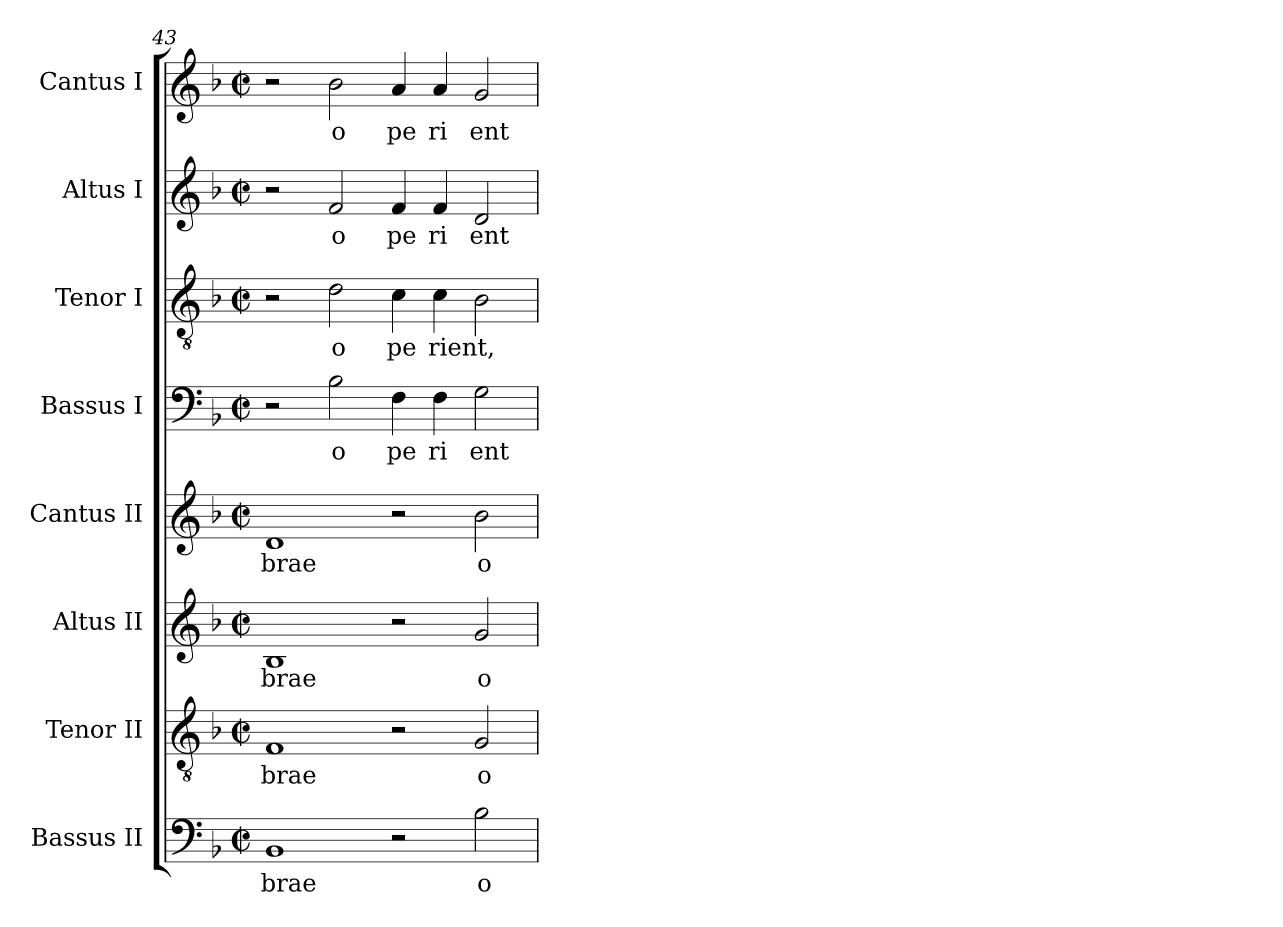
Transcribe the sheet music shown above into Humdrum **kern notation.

**kern	**text	**kern	**text	**kern	**text	**kern	**text	**kern	**text	**kern	**text	**kern	**text	**kern	**text
*part8	*part8	*part7	*part7	*part6	*part6	*part5	*part5	*part4	*part4	*part3	*part3	*part2	*part2	*part1	*part1
*staff8	*staff8	*staff7	*staff7	*staff6	*staff6	*staff5	*staff5	*staff4	*staff4	*staff3	*staff3	*staff2	*staff2	*staff1	*staff1
*I"Bassus II	*	*I"Tenor II	*	*I"Altus II	*	*I"Cantus II	*	*I"Bassus I	*	*I"Tenor I	*	*I"Altus I	*	*I"Cantus I	*
*clefF4	*	*clefGv2	*	*clefG2	*	*clefG2	*	*clefF4	*	*clefGv2	*	*clefG2	*	*clefG2	*
*k[b-]	*	*k[b-]	*	*k[b-]	*	*k[b-]	*	*k[b-]	*	*k[b-]	*	*k[b-]	*	*k[b-]	*
*F:	*	*F:	*	*F:	*	*F:	*	*F:	*	*F:	*	*F:	*	*F:	*
*M2/2	*	*M2/2	*	*M2/2	*	*M2/2	*	*M2/2	*	*M2/2	*	*M2/2	*	*M2/2	*
*met(c|)	*	*met(c|)	*	*met(c|)	*	*met(c|)	*	*met(c|)	*	*met(c|)	*	*met(c|)	*	*met(c|)	*
=43	=43	=43	=43	=43	=43	=43	=43	=43	=43	=43	=43	=43	=43	=43	=43
!	!LO:LY:b:cj	!	!LO:LY:b:cj	!	!LO:LY:b:cj	!	!LO:LY:b:cj	!	!	!	!	!	!	!	!
1BB-	brae	1F	brae	1B-	brae	1d	brae	2r	.	2r	.	2r	.	2r	.
!	!	!	!	!	!	!	!	!	!LO:LY:b:cj	!	!LO:LY:b:cj	!	!LO:LY:b:cj	!	!LO:LY:b:cj
.	.	.	.	.	.	.	.	2B-\	o	2d\	o	2f/	o	2b-\	o
!	!	!	!	!	!	!	!	!	!LO:LY:b:cj	!	!LO:LY:b:cj	!	!LO:LY:b:cj	!	!LO:LY:b:cj
2r	.	2r	.	2r	.	2r	.	4F\	pe	4c\	pe	4f/	pe	4a/	pe
!	!	!	!	!	!	!	!	!	!LO:LY:b:cj	!	!LO:LY:b	!	!LO:LY:b:cj	!	!LO:LY:b:cj
.	.	.	.	.	.	.	.	4F\	ri	4c\	rient,	4f/	ri	4a/	ri
!	!LO:LY:b:cj	!	!LO:LY:b:cj	!	!LO:LY:b:cj	!	!LO:LY:b:cj	!	!LO:LY:b:cj	!	!	!	!LO:LY:b:cj	!	!LO:LY:b:cj
2B-\	o	2G/	o	2g/	o	2b-\	o	2G\	ent	2B-\	.	2d/	ent	2g/	ent
=	=	=	=	=	=	=	=	=	=	=	=	=	=	=	=
*-	*-	*-	*-	*-	*-	*-	*-	*-	*-	*-	*-	*-	*-	*-	*-
